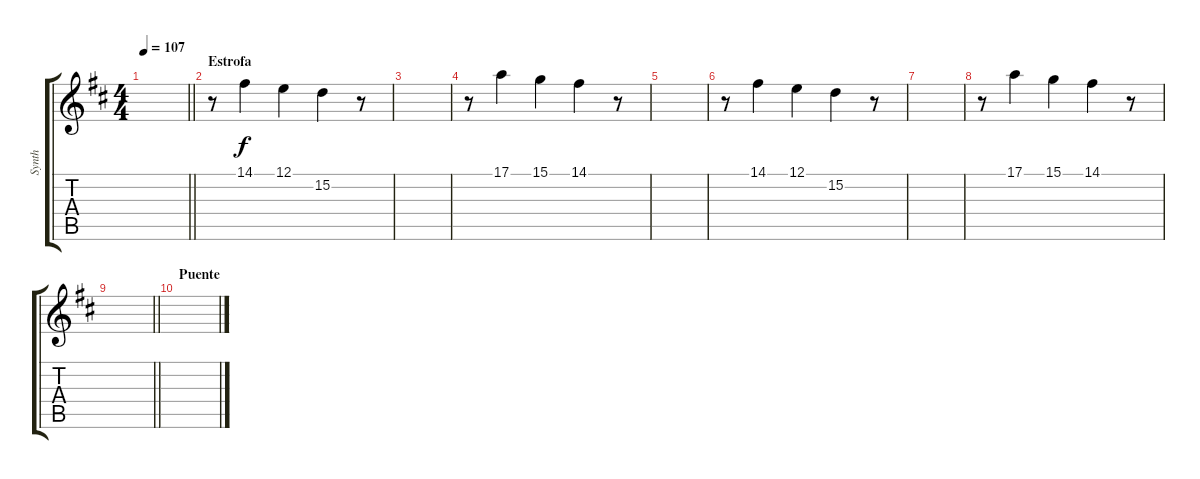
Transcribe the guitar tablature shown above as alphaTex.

\track ("Synth" "Synth") {instrument lead2sawtooth}
\staff {score tabs}
\tuning (E4 B3 G3 D3 A2 E2) {hide}
\ts (4 4)
\tempo 107
\clef g2
\barLineRight lightlight
\ks d
|
\section ("" "Estrofa")
r.8 14.1.4 12.1.4 15.2.4 r.8 |
|
r.8 17.1.4 15.1.4 14.1.4 r.8 |
|
r.8 14.1.4 12.1.4 15.2.4 r.8 |
|
r.8 17.1.4 15.1.4 14.1.4 r.8 |
\barLineRight lightlight
|
\section ("" "Puente")
